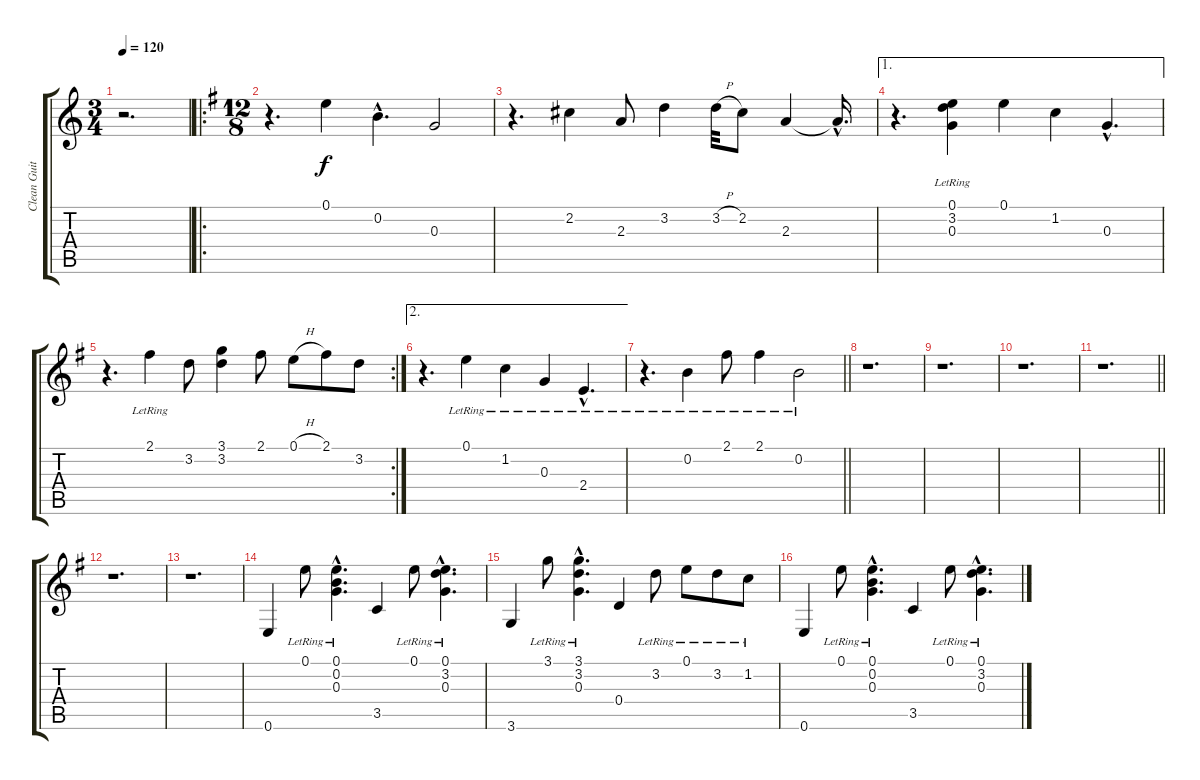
\track ("Clean Guitar" "Clean Guit") {instrument electricguitarclean}
\staff {score tabs}
\tuning (E4 B3 G3 D3 A2 E2) {hide}
\ts (3 4)
\tempo 120
\clef g2
\ks c
r.2{d dy f instrument electricguitarclean} |
\ro
\ts (12 8)
\ks g
r.4{d} 0.1.4 0.2{hac}.4{d} 0.3.2 |
r.4{d} 2.2.4 2.3.8 3.2.4 3.2{h}.32 2.2.8 2.3.4 2.3{hac t}.16{d} |
\ae 1
r.4{d} (0.1{lr} 3.2{lr} 0.3{lr}).4 0.1.4 1.2.4 0.3{hac}.4{d} |
\rc 2
r.4{d} 2.1{lr}.4 3.2.8 (3.1 3.2).4 2.1.8 0.1{h}.8 2.1.8 3.2.8 |
\ae 2
r.4{d} 0.1{lr}.4 1.2{lr}.4 0.3{lr}.4 2.4{hac lr}.4{d} |
\barLineRight lightlight
r.4{d} 0.2{lr}.4 2.1{lr}.8 2.1{lr}.4 0.2{lr}.2 |
r.1{d} |
r.1{d} |
r.1{d} |
\barLineRight lightlight
r.1{d} |
r.1{d} |
r.1{d} |
0.6.4 0.1{lr}.8 (0.1{hac lr} 0.2{hac lr} 0.3{hac lr}).4{d} 3.5.4 0.1{lr}.8 (0.1{hac lr} 3.2{hac lr} 0.3{hac lr}).4{d} |
3.6.4 3.1{lr}.8 (3.1{hac lr} 3.2{hac lr} 0.3{hac lr}).4{d} 0.4.4 3.2{lr}.8 0.1{lr}.8 3.2{lr}.8 1.2{lr}.8 |
0.6.4 0.1{lr}.8 (0.1{hac lr} 0.2{hac lr} 0.3{hac lr}).4{d} 3.5.4 0.1{lr}.8 (0.1{hac lr} 3.2{hac lr} 0.3{hac lr}).4{d}
